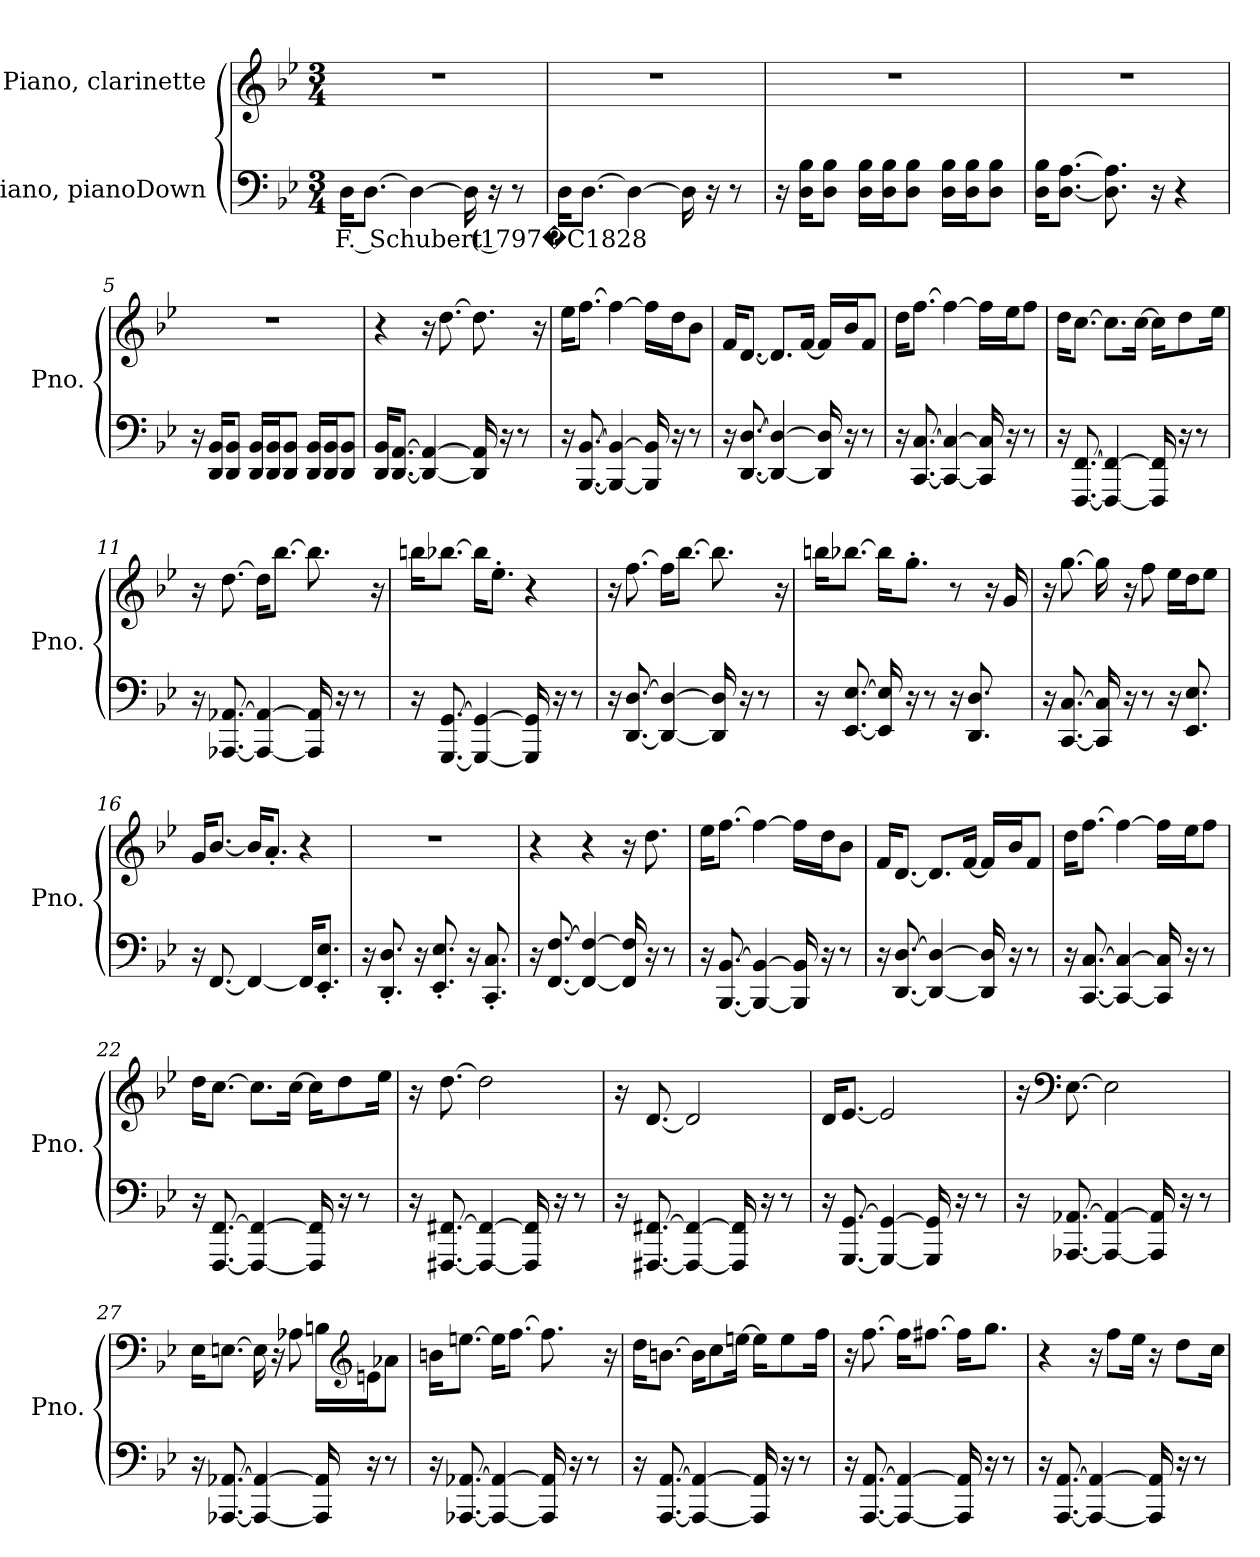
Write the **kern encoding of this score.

**kern	**text	**kern
*part2	*part2	*part1
*staff2	*staff2	*staff1
*I"Piano, pianoDown	*	*I"Piano, clarinette
*I'Pno.	*	*I'Pno.
*clefF4	*	*clefG2
*k[b-e-]	*	*k[b-e-]
*M3/4	*	*M3/4
*MM44	*	*MM44
=1	=1	=1
!	!LO:LY:b	!
16D\KL	F. Schubert (1797�C1828	2.r
[8.D\J	.	.
4D\_	.	.
16D\]	.	.
16r	.	.
8r	.	.
=2	=2	=2
16D\KL	.	2.r
[8.D\J	.	.
4D\_	.	.
16D\]	.	.
16r	.	.
8r	.	.
=3	=3	=3
16r	.	2.r
16D\ 16B-\KL	.	.
8D\ 8B-\J	.	.
16D\ 16B-\LL	.	.
16D\ 16B-\J	.	.
8D\ 8B-\J	.	.
16D\ 16B-\LL	.	.
16D\ 16B-\J	.	.
8D\ 8B-\J	.	.
!!LO:LB:g=z
=4	=4	=4
16D\ 16B-\KL	.	2.r
[8.D\ [8.A\J	.	.
8.D\] 8.A\]	.	.
16r	.	.
4r	.	.
=5	=5	=5
16r	.	2.r
16DD/ 16BB-/KL	.	.
8DD/ 8BB-/J	.	.
16DD/ 16BB-/LL	.	.
16DD/ 16BB-/J	.	.
8DD/ 8BB-/J	.	.
16DD/ 16BB-/LL	.	.
16DD/ 16BB-/J	.	.
8DD/ 8BB-/J	.	.
=6	=6	=6
16DD/ 16BB-/KL	.	4r
[8.DD/ [8.AA/J	.	.
4DD/_ 4AA/_	.	16r
.	.	[8.dd\
16DD/] 16AA/]	.	8.dd\]
16r	.	.
8r	.	.
.	.	16r
=7	=7	=7
16r	.	16ee-\KL
[8.BBB-/ [8.BB-/	.	[8.ff\J
4BBB-/_ 4BB-/_	.	4ff\_
16BBB-/] 16BB-/]	.	16ff\LL]
16r	.	16dd\J
8r	.	8b-\J
!!LO:LB:g=z
=8	=8	=8
16r	.	16f/KL
[8.DD/ [8.D/	.	[8.d/J
4DD/_ 4D/_	.	8.d/L]
.	.	[16f/Jk
16DD/] 16D/]	.	16f/LL]
16r	.	16b-/J
8r	.	8f/J
=9	=9	=9
16r	.	16dd\KL
[8.CC/ [8.C/	.	[8.ff\J
4CC/_ 4C/_	.	4ff\_
16CC/] 16C/]	.	16ff\LL]
16r	.	16ee-\J
8r	.	8ff\J
=10	=10	=10
16r	.	16dd\KL
[8.FFF/ [8.FF/	.	[8.cc\J
4FFF/_ 4FF/_	.	8.cc\L]
.	.	[16cc\Jk
16FFF/] 16FF/]	.	16cc\KL]
16r	.	8dd\
8r	.	.
.	.	16ee-\Jk
=11	=11	=11
16r	.	16r
[8.AAA-X/ [8.AA-X/	.	[8.dd\
4AAA-/_ 4AA-/_	.	16dd\KL]
.	.	[8.bb-\J
16AAA-/] 16AA-/]	.	8.bb-\]
16r	.	.
8r	.	.
.	.	16r
!!LO:LB:g=z
=12	=12	=12
16r	.	16bbn\KL
[8.GGG/ [8.GG/	.	[8.bb-X\J
4GGG/_ 4GG/_	.	16bb-\KL]
.	.	8.ee-'\J
16GGG/] 16GG/]	.	4r
16r	.	.
8r	.	.
=13	=13	=13
16r	.	16r
[8.DD/ [8.D/	.	[8.ff\
4DD/_ 4D/_	.	16ff\KL]
.	.	[8.bb-\J
16DD/] 16D/]	.	8.bb-\]
16r	.	.
8r	.	.
.	.	16r
=14	=14	=14
16r	.	16bbn\KL
[8.EE-/ [8.E-/	.	[8.bb-X\J
16EE-/] 16E-/]	.	16bb-\KL]
16r	.	8.gg'\J
8r	.	.
16r	.	8r
8.DD/ 8.D/	.	.
.	.	16r
.	.	16g/
=15	=15	=15
16r	.	16r
[8.CC/ [8.C/	.	[8.gg\
16CC/] 16C/]	.	16gg\]
16r	.	16r
8r	.	8ff\
16r	.	16ee-\LL
8.EE-/ 8.E-/	.	16dd\J
.	.	8ee-\J
!!LO:LB:g=z
=16	=16	=16
16r	.	16g/KL
[8.FF/	.	[8.b-/J
4FF/_	.	16b-/KL]
.	.	8.a'/J
16FF/KL]	.	4r
8.EE-/' 8.E-/'J	.	.
=17	=17	=17
16r	.	2.r
8.DD/' 8.D/'	.	.
16r	.	.
8.EE-/' 8.E-/'	.	.
16r	.	.
8.CC/' 8.C/'	.	.
=18	=18	=18
16r	.	4r
[8.FF/ [8.F/	.	.
4FF/_ 4F/_	.	4r
16FF/] 16F/]	.	16r
16r	.	8.dd\
8r	.	.
=19	=19	=19
16r	.	16ee-\KL
[8.BBB-/ [8.BB-/	.	[8.ff\J
4BBB-/_ 4BB-/_	.	4ff\_
16BBB-/] 16BB-/]	.	16ff\LL]
16r	.	16dd\J
8r	.	8b-\J
!!LO:LB:g=z
=20	=20	=20
16r	.	16f/KL
[8.DD/ [8.D/	.	[8.d/J
4DD/_ 4D/_	.	8.d/L]
.	.	[16f/Jk
16DD/] 16D/]	.	16f/LL]
16r	.	16b-/J
8r	.	8f/J
=21	=21	=21
16r	.	16dd\KL
[8.CC/ [8.C/	.	[8.ff\J
4CC/_ 4C/_	.	4ff\_
16CC/] 16C/]	.	16ff\LL]
16r	.	16ee-\J
8r	.	8ff\J
=22	=22	=22
16r	.	16dd\KL
[8.FFF/ [8.FF/	.	[8.cc\J
4FFF/_ 4FF/_	.	8.cc\L]
.	.	[16cc\Jk
16FFF/] 16FF/]	.	16cc\KL]
16r	.	8dd\
8r	.	.
.	.	16ee-\Jk
=23	=23	=23
16r	.	16r
[8.FFF#X/ [8.FF#X/	.	[8.dd\
4FFF#/_ 4FF#/_	.	2dd\]
16FFF#/] 16FF#/]	.	.
16r	.	.
8r	.	.
!!LO:PB:g=z
=24	=24	=24
16r	.	16r
[8.FFF#X/ [8.FF#X/	.	[8.d/
4FFF#/_ 4FF#/_	.	2d/]
16FFF#/] 16FF#/]	.	.
16r	.	.
8r	.	.
=25	=25	=25
16r	.	16d/KL
[8.GGG/ [8.GG/	.	[8.e-/J
4GGG/_ 4GG/_	.	2e-/]
16GGG/] 16GG/]	.	.
16r	.	.
8r	.	.
=26	=26	=26
16r	.	16r
*	*	*clefF4
[8.AAA-X/ [8.AA-X/	.	[8.E-\
4AAA-/_ 4AA-/_	.	2E-\]
16AAA-/] 16AA-/]	.	.
16r	.	.
8r	.	.
!!LO:LB:g=z
=27	=27	=27
16r	.	16E-\KL
[8.AAA-X/ [8.AA-X/	.	[8.En\J
4AAA-/_ 4AA-/_	.	16E\]
.	.	16r
.	.	8A-X\
16AAA-/] 16AA-/]	.	16Bn\LL
*	*	*clefG2
16r	.	16en\J
8r	.	8a-X\J
=28	=28	=28
16r	.	16bn\KL
[8.AAA-X/ [8.AA-X/	.	[8.een\J
4AAA-/_ 4AA-/_	.	16ee\KL]
.	.	[8.ff\J
16AAA-/] 16AA-/]	.	8.ff\]
16r	.	.
8r	.	.
.	.	16r
=29	=29	=29
16r	.	16dd\KL
[8.AAA/ [8.AA/	.	[8.bn\J
4AAA/_ 4AA/_	.	16b\KL]
.	.	8cc\
.	.	[16een\Jk
16AAA/] 16AA/]	.	16ee\KL]
16r	.	8ee\
8r	.	.
.	.	16ff\Jk
!!LO:LB:g=z
=30	=30	=30
16r	.	16r
[8.AAA/ [8.AA/	.	[8.ff\
4AAA/_ 4AA/_	.	16ff\KL]
.	.	[8.ff#X\J
16AAA/] 16AA/]	.	16ff#\KL]
16r	.	8.gg\J
8r	.	.
=31	=31	=31
16r	.	4r
[8.AAA/ [8.AA/	.	.
4AAA/_ 4AA/_	.	16r
.	.	8ff\L
.	.	16ee-\Jk
16AAA/] 16AA/]	.	16r
16r	.	8dd\L
8r	.	.
.	.	16cc\Jk
=	=	=
*-	*-	*-
